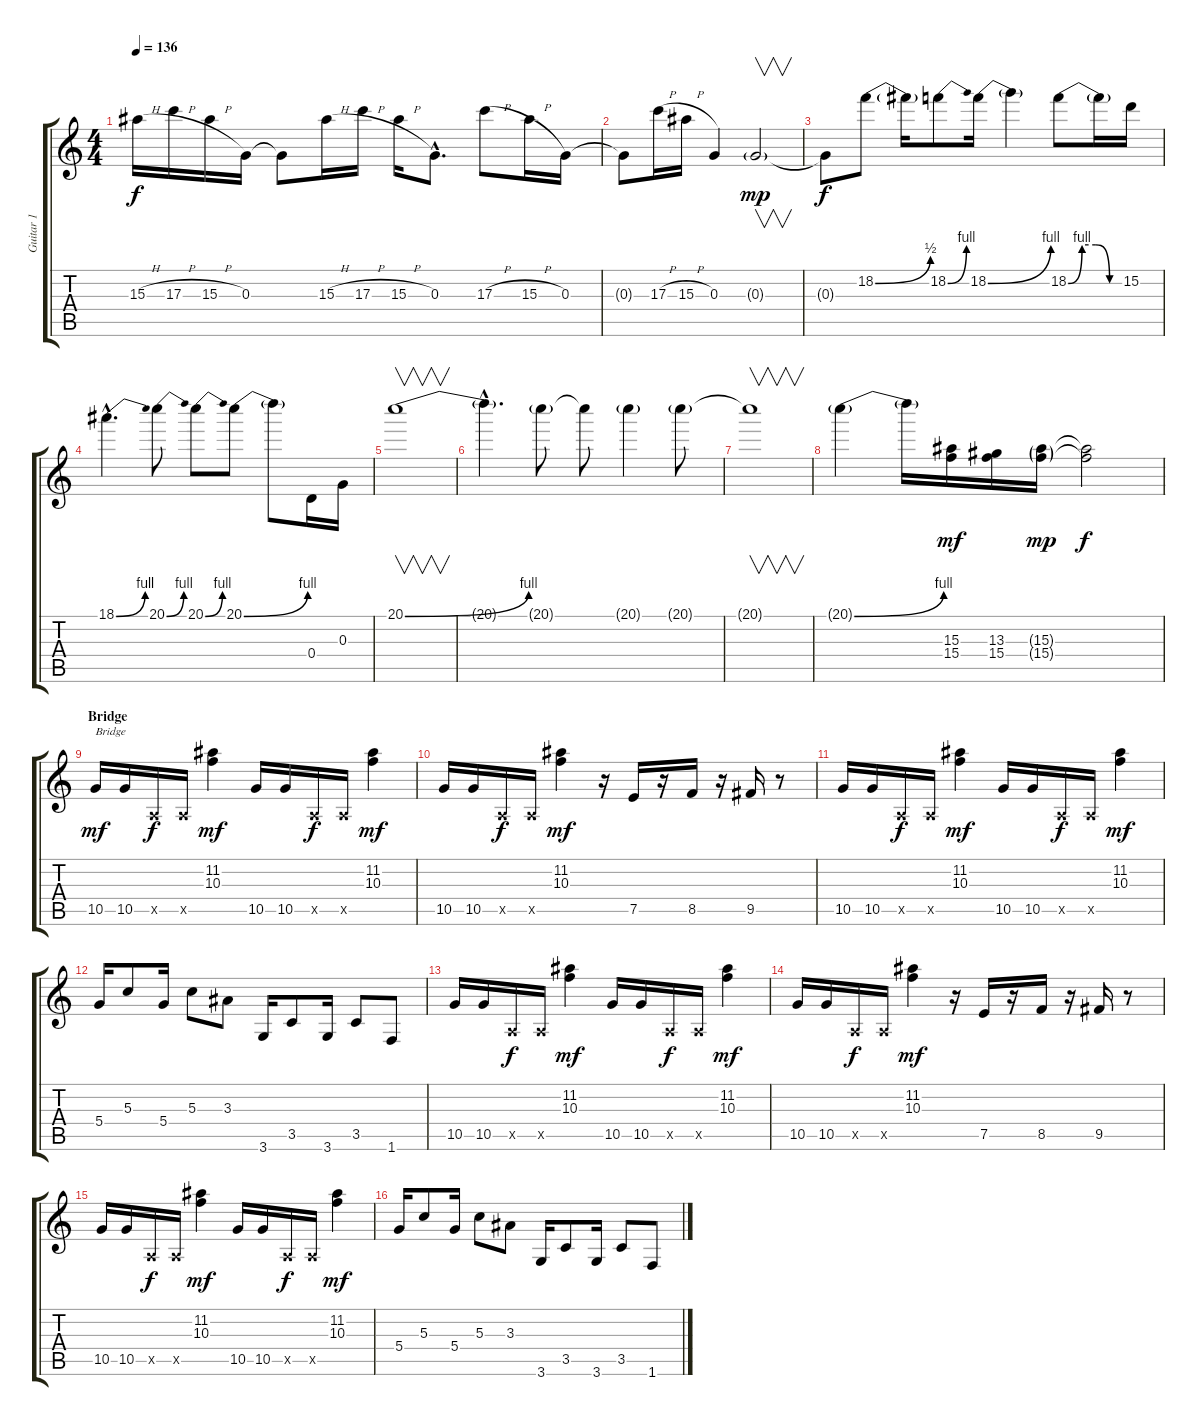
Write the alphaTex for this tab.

\track ("Guitar 1" "Guitar 1") {instrument distortionguitar}
\staff {score tabs}
\tuning (E4 B3 G3 D3 A2 E2) {hide}
\ts (4 4)
\tempo 136
\clef g2
\ks c
15.3{h}.16{dy f} 17.3{h}.16 15.3{h}.16 0.3.16 0.3{t}.8 15.3{h}.16 17.3{h}.16 15.3{h}.16 0.3{hac}.8{d} 17.3{h}.8 15.3{h}.16 0.3.16 |
0.3{t}.8 17.3{h}.16 15.3{h}.16 0.3.4 0.3{g}.2{v dy mp} |
0.3{t}.8{dy f} 18.2{be (bend 0 0 60 2)}.8 18.2{t}.16 18.2{be (bend 0 0 60 4)}.8 18.2{be (bend 0 0 60 4)}.16 18.2{t}.4 18.2{be (custom 0 0 15 4 30 4 45 0 60 0)}.8 18.2{t}.16 15.2.16 |
18.1{be (bend 0 0 60 4) hac}.4{d} 20.1{be (bend 0 0 60 4)}.8 20.1{be (bend 0 0 60 4)}.8 20.1{be (bend 0 0 60 4)}.8 20.1{t}.8 0.4.16 0.3.16 |
20.1{be (bend 0 0 60 4)}.1{v} |
20.1{hac t}.4{d} 20.1{g}.8 20.1{t}.8 20.1{g}.4 20.1{g}.8 |
20.1{t}.1{v} |
20.1{be (bend 0 0 60 4) g}.4 20.1{t}.16 (15.3 15.4).16{dy mf} (13.3 15.4).16 (15.3{g} 15.4{g}).16{dy mp} (15.3{t} 15.4{t}).2{dy f} |
\section ("" "Bridge")
10.5.16{txt "Bridge" dy mf} 10.5.16 0.5{x}.16{dy f} 0.5{x}.16 (11.2 10.3).4{dy mf} 10.5.16 10.5.16 0.5{x}.16{dy f} 0.5{x}.16 (11.2 10.3).4{dy mf} |
10.5.16 10.5.16 0.5{x}.16{dy f} 0.5{x}.16 (11.2 10.3).4{dy mf} r.16 7.5.16 r.16 8.5.16 r.16 9.5.16 r.8 |
10.5.16 10.5.16 0.5{x}.16{dy f} 0.5{x}.16 (11.2 10.3).4{dy mf} 10.5.16 10.5.16 0.5{x}.16{dy f} 0.5{x}.16 (11.2 10.3).4{dy mf} |
5.4.16 5.3.8 5.4.16 5.3.8 3.3.8 3.6.16 3.5.8 3.6.16 3.5.8 1.6.8 |
10.5.16 10.5.16 0.5{x}.16{dy f} 0.5{x}.16 (11.2 10.3).4{dy mf} 10.5.16 10.5.16 0.5{x}.16{dy f} 0.5{x}.16 (11.2 10.3).4{dy mf} |
10.5.16 10.5.16 0.5{x}.16{dy f} 0.5{x}.16 (11.2 10.3).4{dy mf} r.16 7.5.16 r.16 8.5.16 r.16 9.5.16 r.8 |
10.5.16 10.5.16 0.5{x}.16{dy f} 0.5{x}.16 (11.2 10.3).4{dy mf} 10.5.16 10.5.16 0.5{x}.16{dy f} 0.5{x}.16 (11.2 10.3).4{dy mf} |
5.4.16 5.3.8 5.4.16 5.3.8 3.3.8 3.6.16 3.5.8 3.6.16 3.5.8 1.6.8
